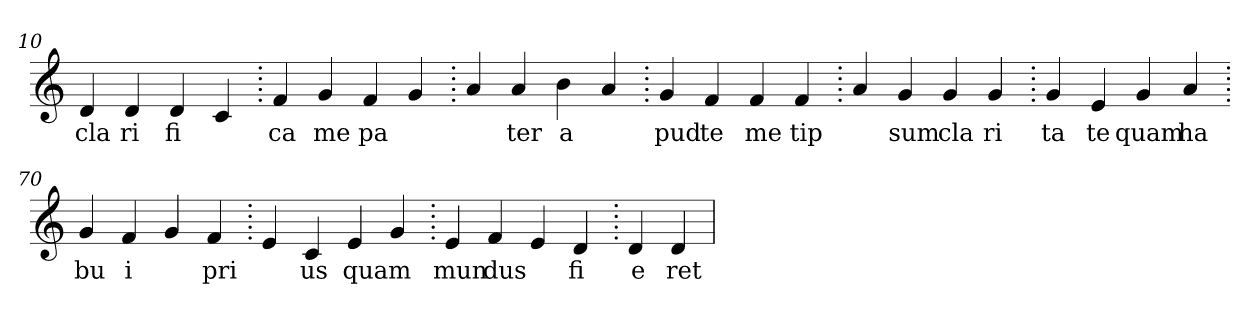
**kern	**text
*part1	*part1
*staff1	*staff1
*clefG2	*
=10.	=10.
4d	cla
4d	ri
4d	fi
4c	.
=20.	=20.
4f	ca
4g	me
4f	pa
4g	.
=30.	=30.
4a	.
4a	ter
4b	a
4a	.
=40.	=40.
4g	pud
4f	te
4f	me
4f	tip
=50.	=50.
4a	.
4g	sum
4g	cla
4g	ri
=60.	=60.
4g	ta
4e	te
4g	quam
4a	ha
=70.	=70.
4g	bu
4f	i
4g	.
4f	pri
=80.	=80.
4e	.
4c	us
4e	quam
4g	.
=90.	=90.
4e	mun
4f	dus
4e	.
4d	fi
=100.	=100.
4d	e
4d	ret
=	=
*-	*-
